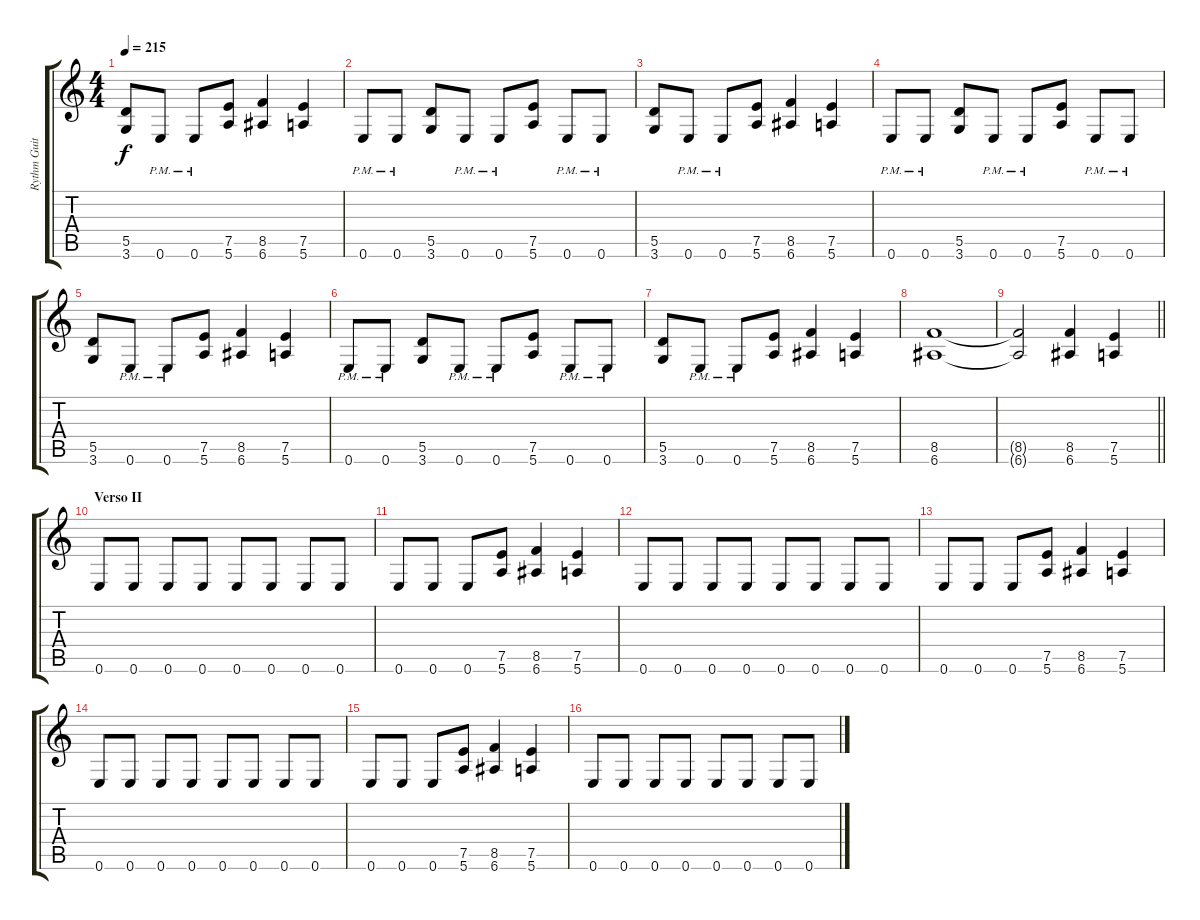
\track ("Rythm Guitar" "Rythm Guit") {instrument distortionguitar}
\staff {score tabs}
\tuning (E4 B3 G3 D3 A2 E2) {hide}
\ts (4 4)
\tempo 215
\clef g2
\ks c
(5.5 3.6).8{dy f} 0.6{pm}.8 0.6{pm}.8 (7.5 5.6).8 (8.5 6.6).4 (7.5 5.6).4 |
0.6{pm}.8 0.6{pm}.8 (5.5 3.6).8 0.6{pm}.8 0.6{pm}.8 (7.5 5.6).8 0.6{pm}.8 0.6{pm}.8 |
(5.5 3.6).8 0.6{pm}.8 0.6{pm}.8 (7.5 5.6).8 (8.5 6.6).4 (7.5 5.6).4 |
0.6{pm}.8 0.6{pm}.8 (5.5 3.6).8 0.6{pm}.8 0.6{pm}.8 (7.5 5.6).8 0.6{pm}.8 0.6{pm}.8 |
(5.5 3.6).8 0.6{pm}.8 0.6{pm}.8 (7.5 5.6).8 (8.5 6.6).4 (7.5 5.6).4 |
0.6{pm}.8 0.6{pm}.8 (5.5 3.6).8 0.6{pm}.8 0.6{pm}.8 (7.5 5.6).8 0.6{pm}.8 0.6{pm}.8 |
(5.5 3.6).8 0.6{pm}.8 0.6{pm}.8 (7.5 5.6).8 (8.5 6.6).4 (7.5 5.6).4 |
(8.5 6.6).1 |
\barLineRight lightlight
(8.5{t} 6.6{t}).2 (8.5 6.6).4 (7.5 5.6).4 |
\section ("" "Verso II")
0.6.8 0.6.8 0.6.8 0.6.8 0.6.8 0.6.8 0.6.8 0.6.8 |
0.6.8 0.6.8 0.6.8 (7.5 5.6).8 (8.5 6.6).4 (7.5 5.6).4 |
0.6.8 0.6.8 0.6.8 0.6.8 0.6.8 0.6.8 0.6.8 0.6.8 |
0.6.8 0.6.8 0.6.8 (7.5 5.6).8 (8.5 6.6).4 (7.5 5.6).4 |
0.6.8 0.6.8 0.6.8 0.6.8 0.6.8 0.6.8 0.6.8 0.6.8 |
0.6.8 0.6.8 0.6.8 (7.5 5.6).8 (8.5 6.6).4 (7.5 5.6).4 |
0.6.8 0.6.8 0.6.8 0.6.8 0.6.8 0.6.8 0.6.8 0.6.8
